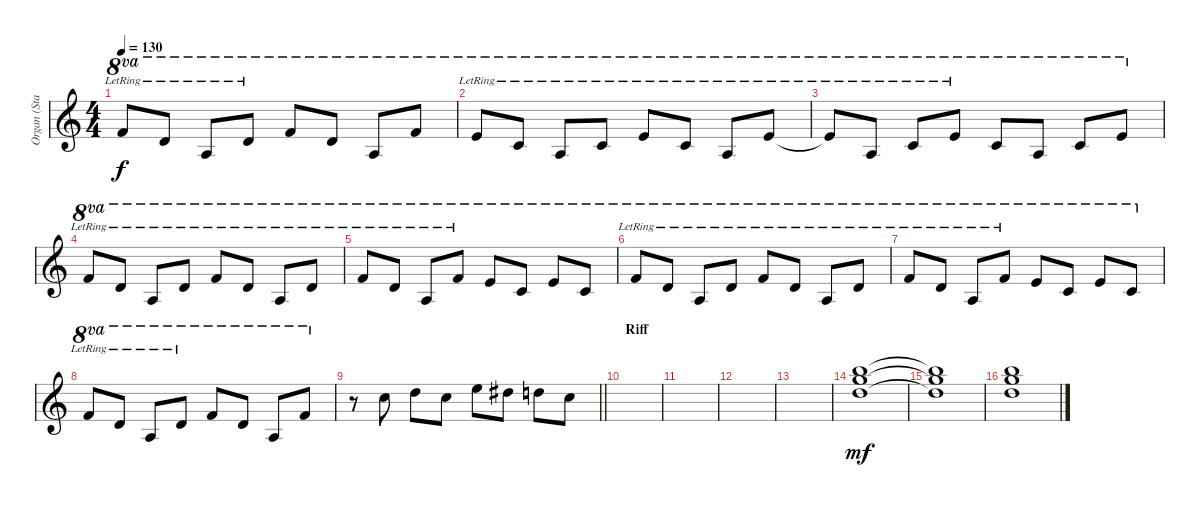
\track ("Organ (Staff 1)" "Organ (Sta") {instrument drawbarorgan}
\staff {score}
\tuning (E4 B3 G3 D3 A2 E2 B1) {hide}
\ts (4 4)
\tempo 130
\clef g2
\ks c
13.1{lr}.8{ot 8va dy f} 10.1{lr}.8{ot 8va} 5.1{lr}.8{ot 8va} 10.1{lr}.8{ot 8va} 13.1.8{ot 8va} 10.1.8{ot 8va} 5.1.8{ot 8va} 13.1.8{ot 8va} |
12.1{lr}.8{ot 8va} 8.1{lr}.8{ot 8va} 5.1{lr}.8{ot 8va} 8.1{lr}.8{ot 8va} 12.1{lr}.8{ot 8va} 8.1{lr}.8{ot 8va} 5.1{lr}.8{ot 8va} 12.1{lr}.8{ot 8va} |
12.1{lr t}.8{ot 8va} 5.1{lr}.8{ot 8va} 8.1{lr}.8{ot 8va} 12.1{lr}.8{ot 8va} 8.1.8{ot 8va} 5.1.8{ot 8va} 8.1.8{ot 8va} 12.1.8{ot 8va} |
13.1{lr}.8{ot 8va} 10.1{lr}.8{ot 8va} 5.1{lr}.8{ot 8va} 10.1{lr}.8{ot 8va} 13.1{lr}.8{ot 8va} 10.1{lr}.8{ot 8va} 5.1{lr}.8{ot 8va} 10.1{lr}.8{ot 8va} |
13.1{lr}.8{ot 8va} 10.1{lr}.8{ot 8va} 5.1{lr}.8{ot 8va} 13.1{lr}.8{ot 8va} 12.1.8{ot 8va} 8.1.8{ot 8va} 12.1.8{ot 8va} 8.1.8{ot 8va} |
13.1{lr}.8{ot 8va} 10.1{lr}.8{ot 8va} 5.1{lr}.8{ot 8va} 10.1{lr}.8{ot 8va} 13.1{lr}.8{ot 8va} 10.1{lr}.8{ot 8va} 5.1{lr}.8{ot 8va} 10.1{lr}.8{ot 8va} |
13.1{lr}.8{ot 8va} 10.1{lr}.8{ot 8va} 5.1{lr}.8{ot 8va} 13.1{lr}.8{ot 8va} 12.1.8{ot 8va} 8.1.8{ot 8va} 12.1.8{ot 8va} 8.1.8{ot 8va} |
13.1{lr}.8{ot 8va} 10.1{lr}.8{ot 8va} 5.1{lr}.8{ot 8va} 10.1{lr}.8{ot 8va} 13.1.8{ot 8va} 10.1.8{ot 8va} 5.1.8{ot 8va} 13.1.8{ot 8va} |
\barLineRight lightlight
r.8 8.1.8 10.1.8 8.1.8 12.1.8 11.1.8 10.1.8 8.1.8 |
\section ("" "Riff")
|
|
|
|
(19.1 20.2 19.3).1{dy mf} |
(19.1{t} 20.2{t} 19.3{t}).1 |
(19.1 20.2 19.3).1
